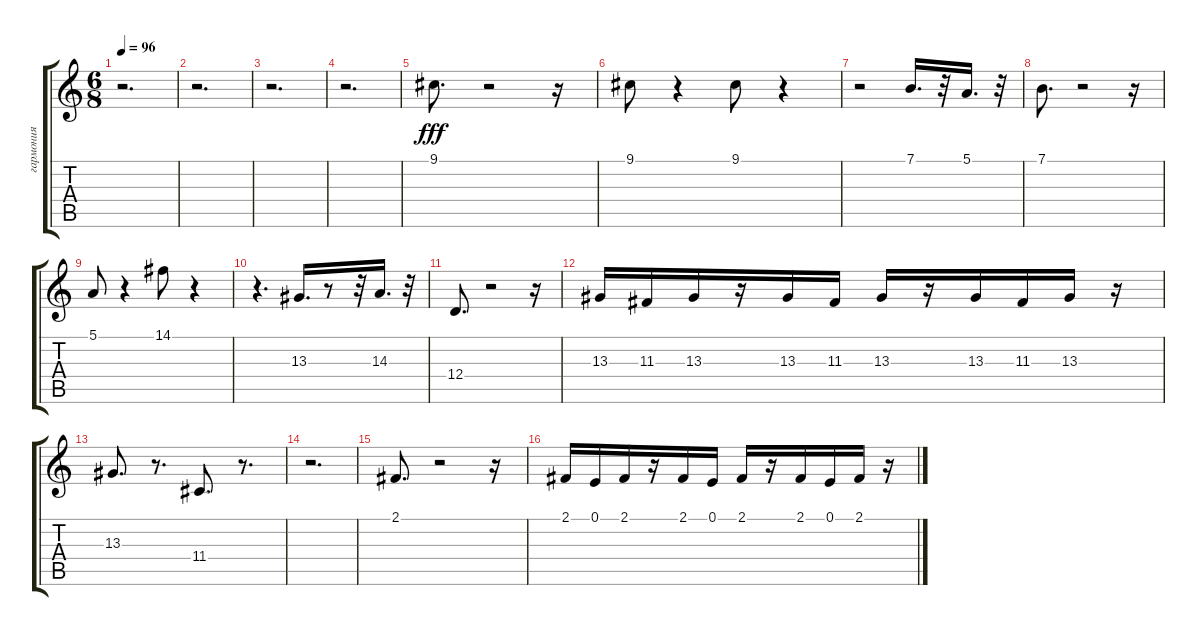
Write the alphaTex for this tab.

\track ("гармония" "гармония") {instrument flute}
\staff {score tabs}
\tuning (E4 B3 G3 D3 A2 E2) {hide}
\ts (6 8)
\tempo 96
\clef g2
\ks c
r.2{d dy fff} |
r.2{d} |
r.2{d} |
r.2{d} |
9.1.8{d} r.2 r.16 |
9.1.8 r.4 9.1.8 r.4 |
r.2 7.1.16{d} r.32 5.1.16{d} r.32 |
7.1.8{d} r.2 r.16 |
5.1.8 r.4 14.1.8 r.4 |
r.4{d} 13.3.16{d} r.8 r.32 14.3.16{d} r.32 |
12.4.8{d} r.2 r.16 |
13.3.16 11.3.16 13.3.16 r.16 13.3.16 11.3.16 13.3.16 r.16 13.3.16 11.3.16 13.3.16 r.16 |
13.3.8{d} r.8{d} 11.4.8{d} r.8{d} |
r.2{d} |
2.1.8{d} r.2 r.16 |
2.1.16 0.1.16 2.1.16 r.16 2.1.16 0.1.16 2.1.16 r.16 2.1.16 0.1.16 2.1.16 r.16
